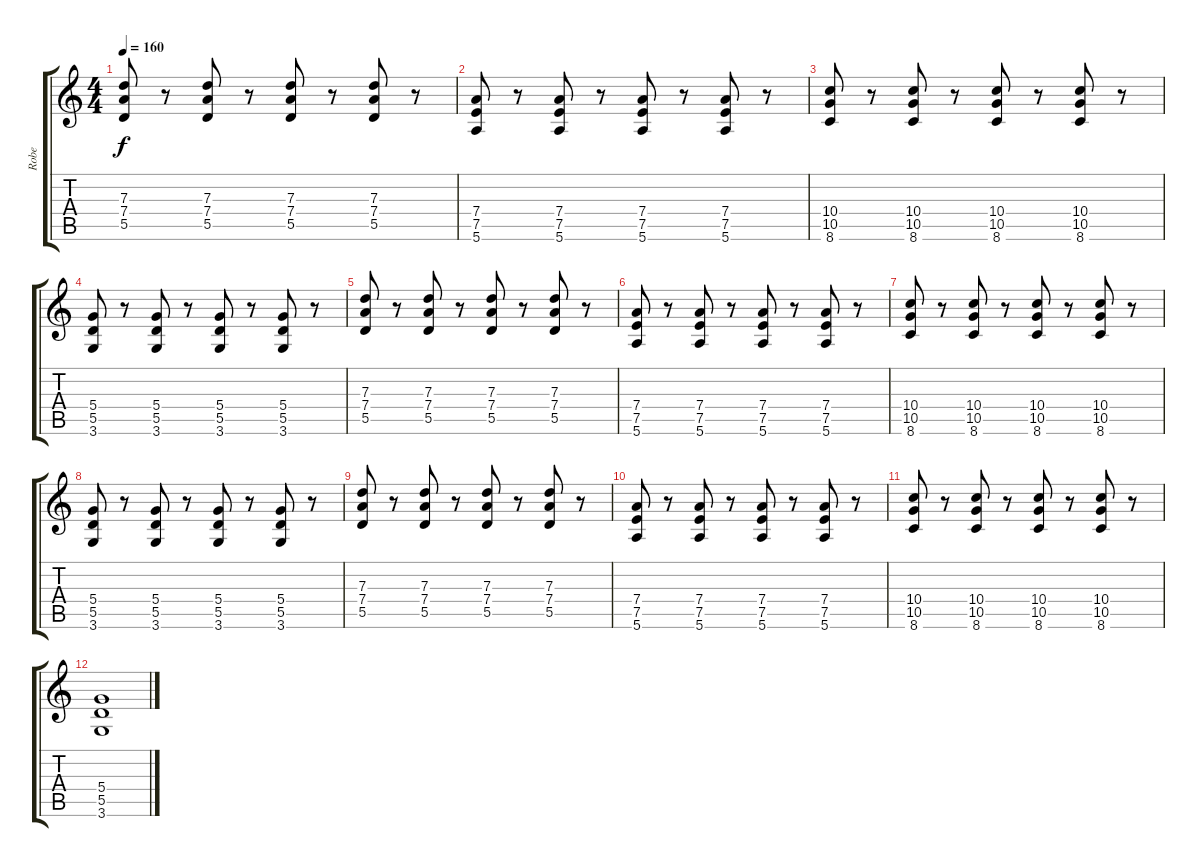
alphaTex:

\track ("Robe" "Robe") {instrument distortionguitar}
\staff {score tabs}
\tuning (E4 B3 G3 D3 A2 E2) {hide}
\ts (4 4)
\tempo 160
\clef g2
\ks c
(7.3 7.4 5.5).8{dy f} r.8 (7.3 7.4 5.5).8 r.8 (7.3 7.4 5.5).8 r.8 (7.3 7.4 5.5).8 r.8 |
(7.4 7.5 5.6).8 r.8 (7.4 7.5 5.6).8 r.8 (7.4 7.5 5.6).8 r.8 (7.4 7.5 5.6).8 r.8 |
(10.4 10.5 8.6).8 r.8 (10.4 10.5 8.6).8 r.8 (10.4 10.5 8.6).8 r.8 (10.4 10.5 8.6).8 r.8 |
(5.4 5.5 3.6).8 r.8 (5.4 5.5 3.6).8 r.8 (5.4 5.5 3.6).8 r.8 (5.4 5.5 3.6).8 r.8 |
(7.3 7.4 5.5).8 r.8 (7.3 7.4 5.5).8 r.8 (7.3 7.4 5.5).8 r.8 (7.3 7.4 5.5).8 r.8 |
(7.4 7.5 5.6).8 r.8 (7.4 7.5 5.6).8 r.8 (7.4 7.5 5.6).8 r.8 (7.4 7.5 5.6).8 r.8 |
(10.4 10.5 8.6).8 r.8 (10.4 10.5 8.6).8 r.8 (10.4 10.5 8.6).8 r.8 (10.4 10.5 8.6).8 r.8 |
(5.4 5.5 3.6).8 r.8 (5.4 5.5 3.6).8 r.8 (5.4 5.5 3.6).8 r.8 (5.4 5.5 3.6).8 r.8 |
(7.3 7.4 5.5).8 r.8 (7.3 7.4 5.5).8 r.8 (7.3 7.4 5.5).8 r.8 (7.3 7.4 5.5).8 r.8 |
(7.4 7.5 5.6).8 r.8 (7.4 7.5 5.6).8 r.8 (7.4 7.5 5.6).8 r.8 (7.4 7.5 5.6).8 r.8 |
(10.4 10.5 8.6).8 r.8 (10.4 10.5 8.6).8 r.8 (10.4 10.5 8.6).8 r.8 (10.4 10.5 8.6).8 r.8 |
(5.4 5.5 3.6).1
